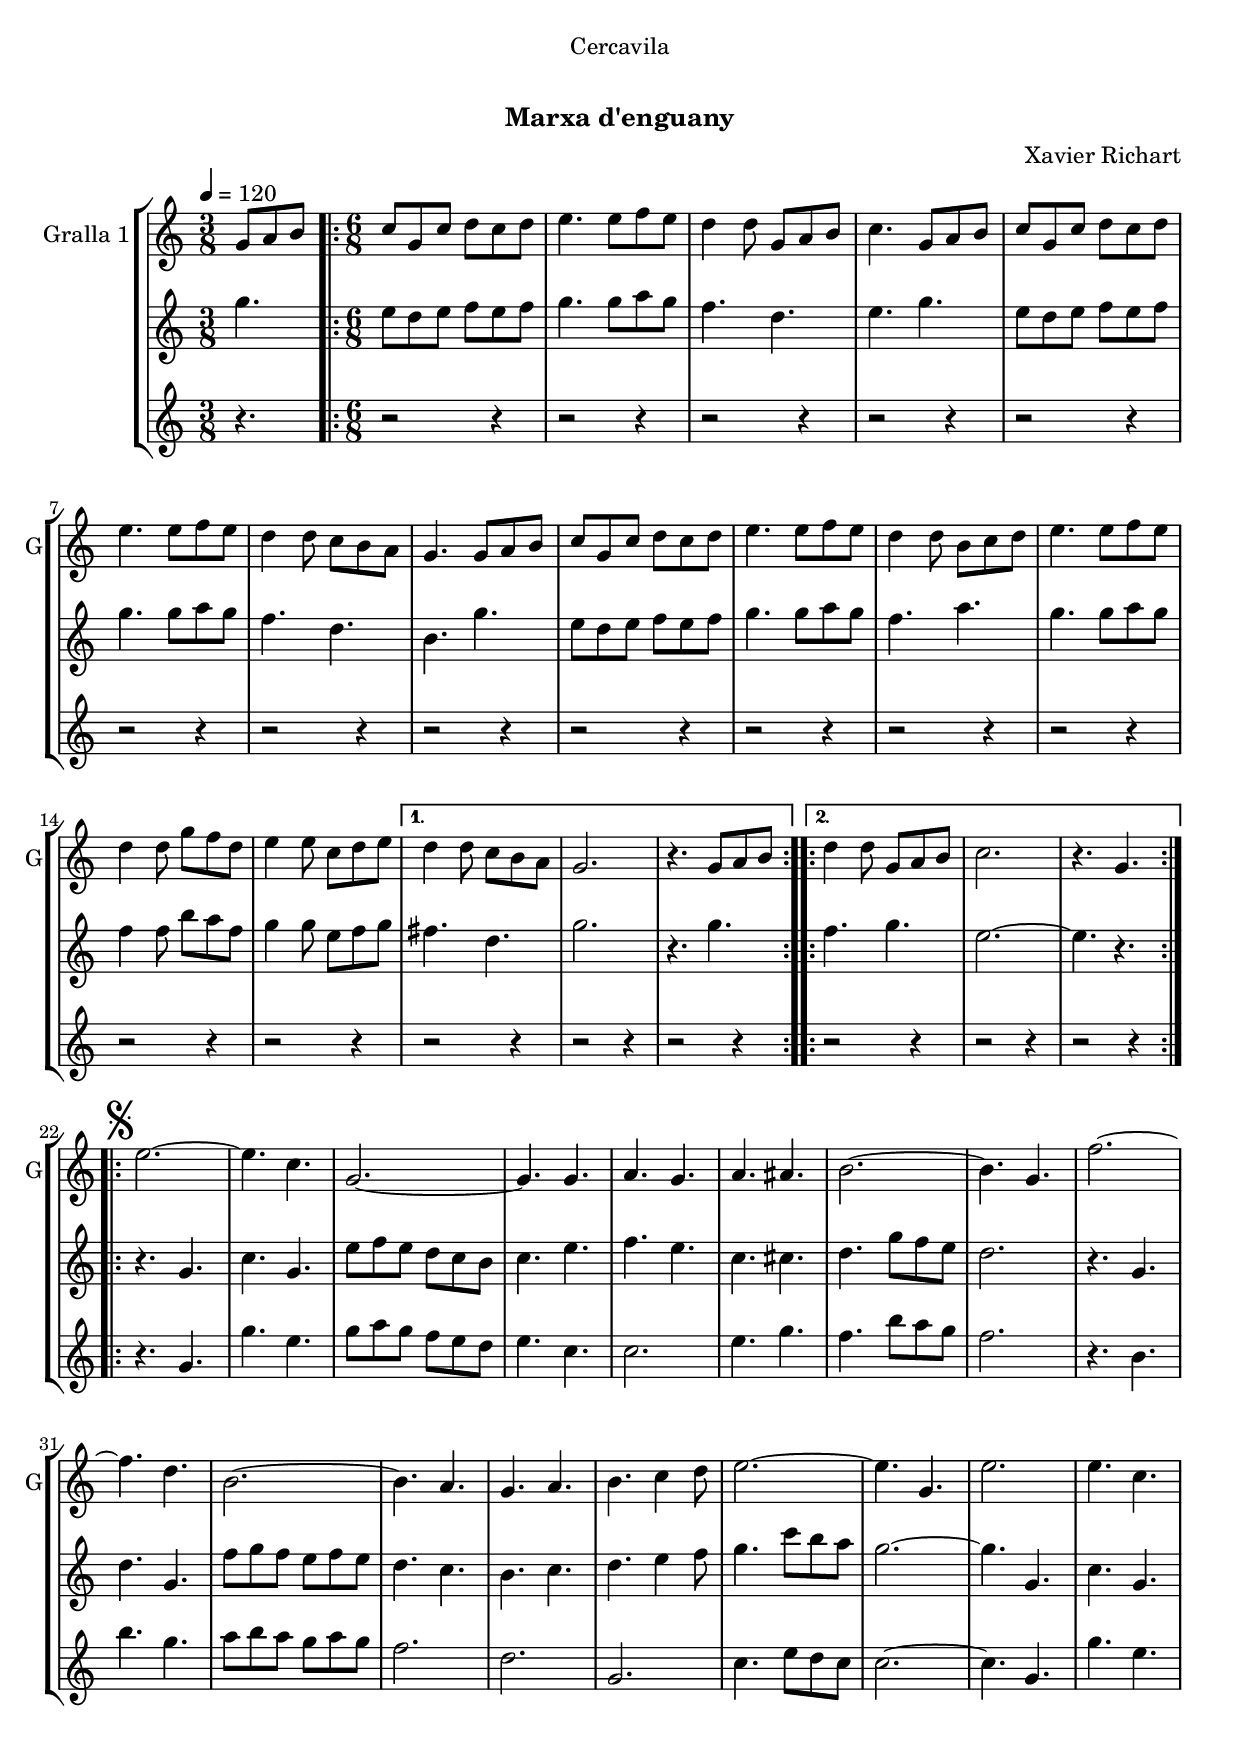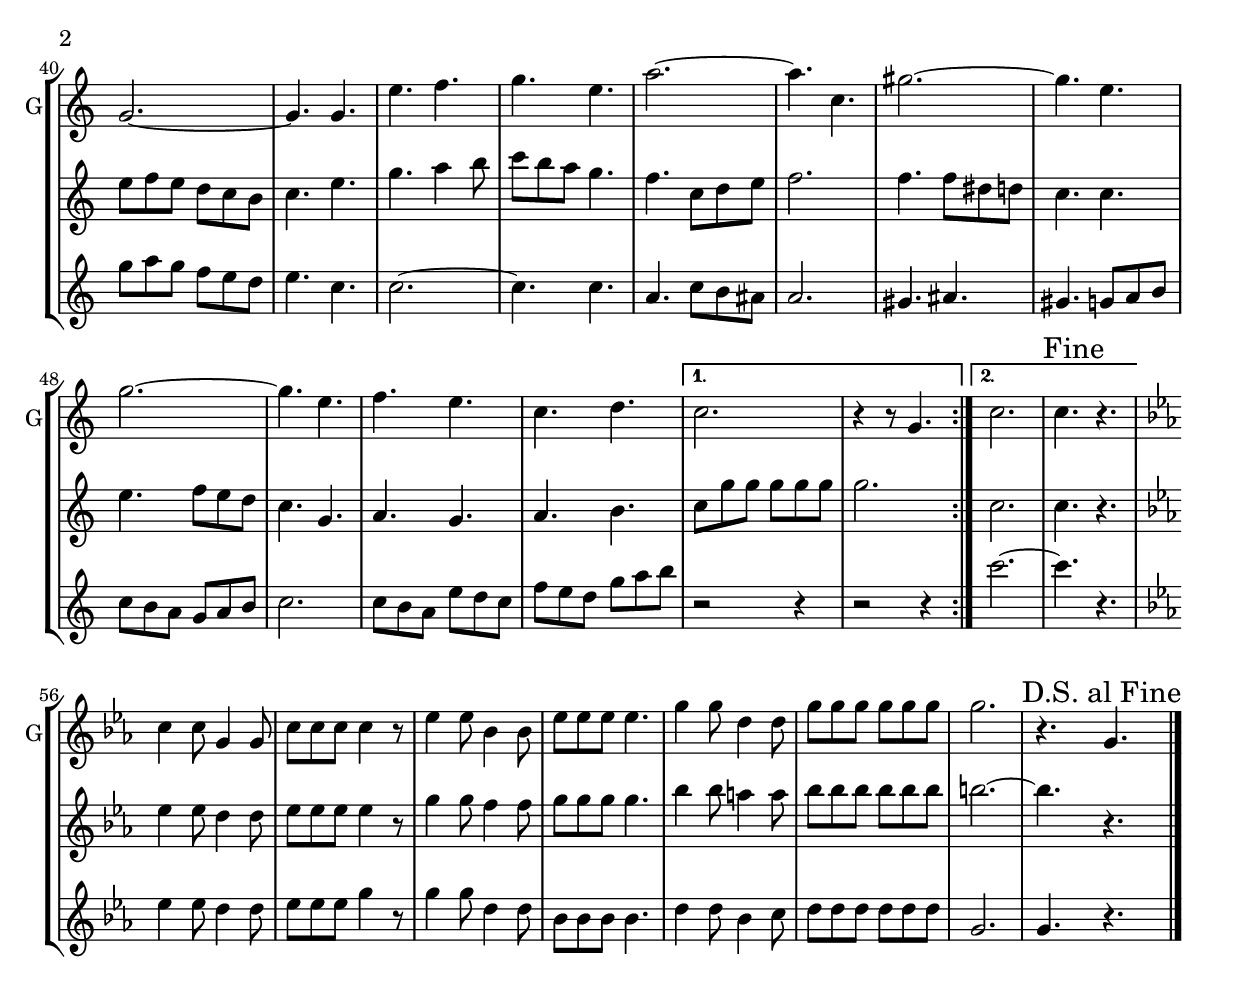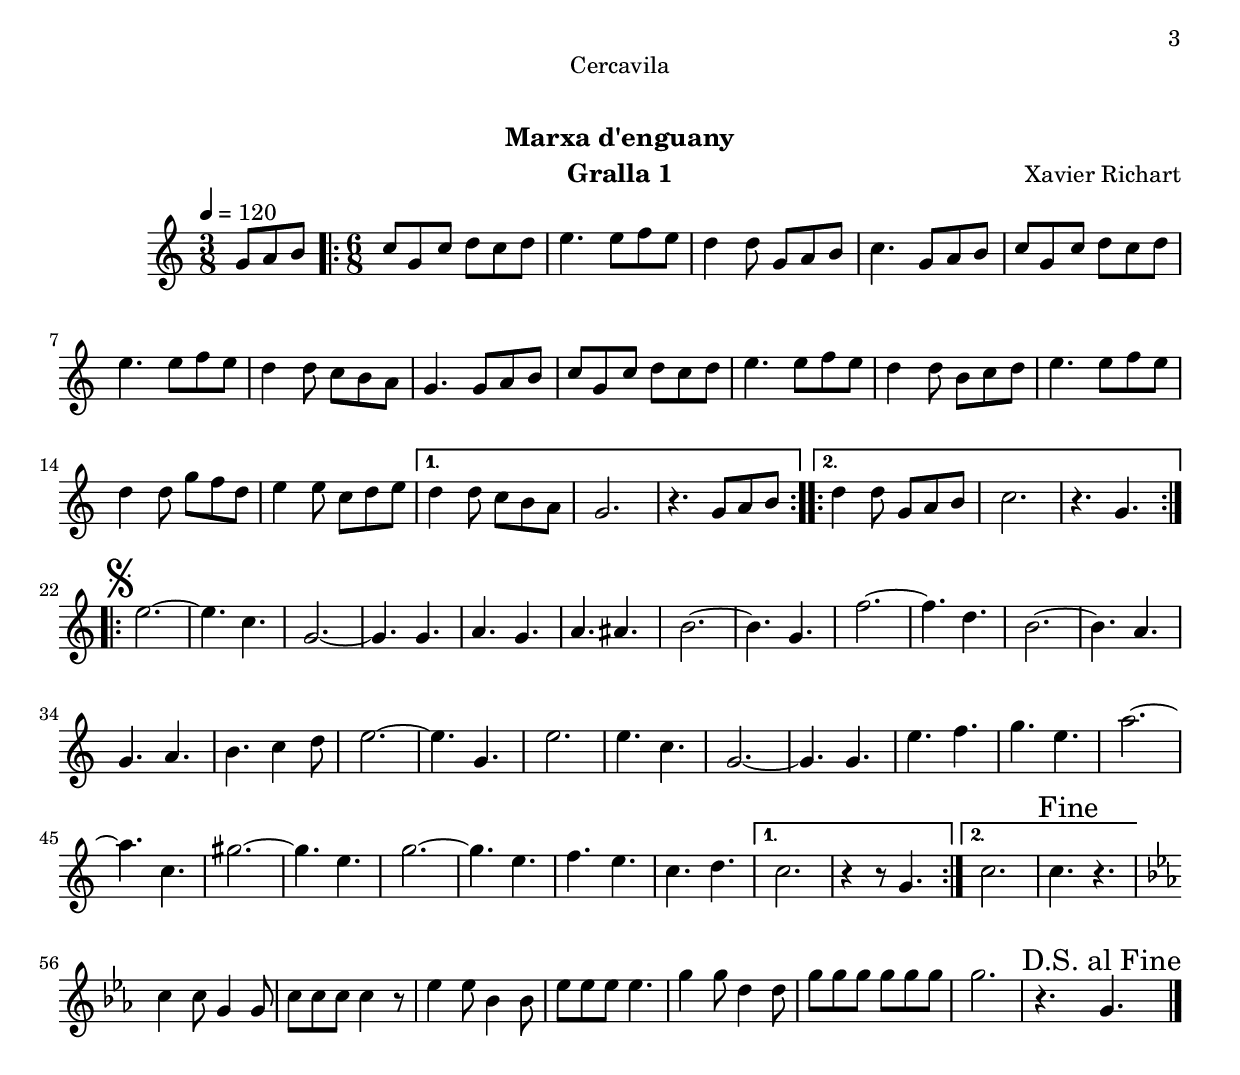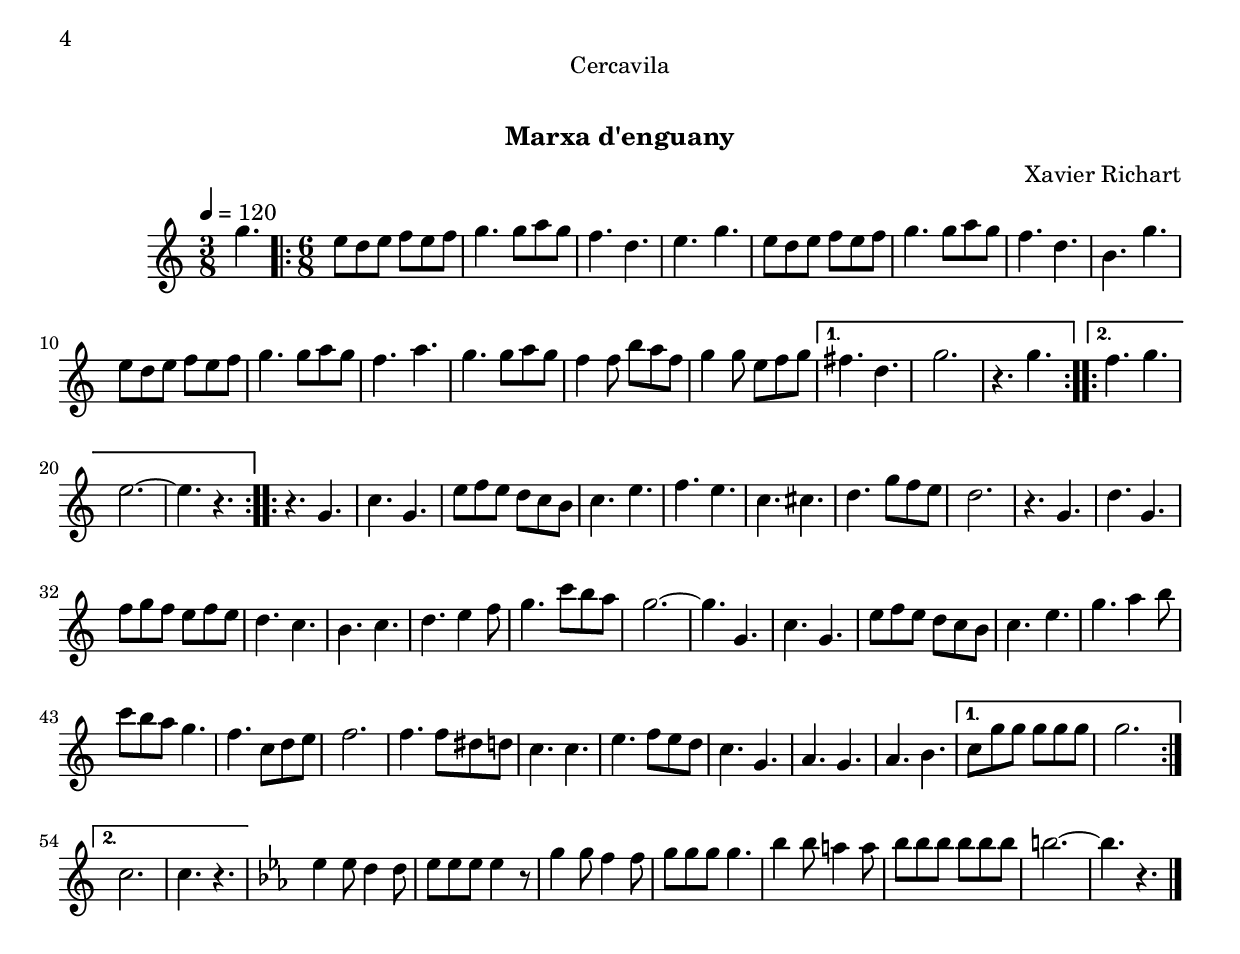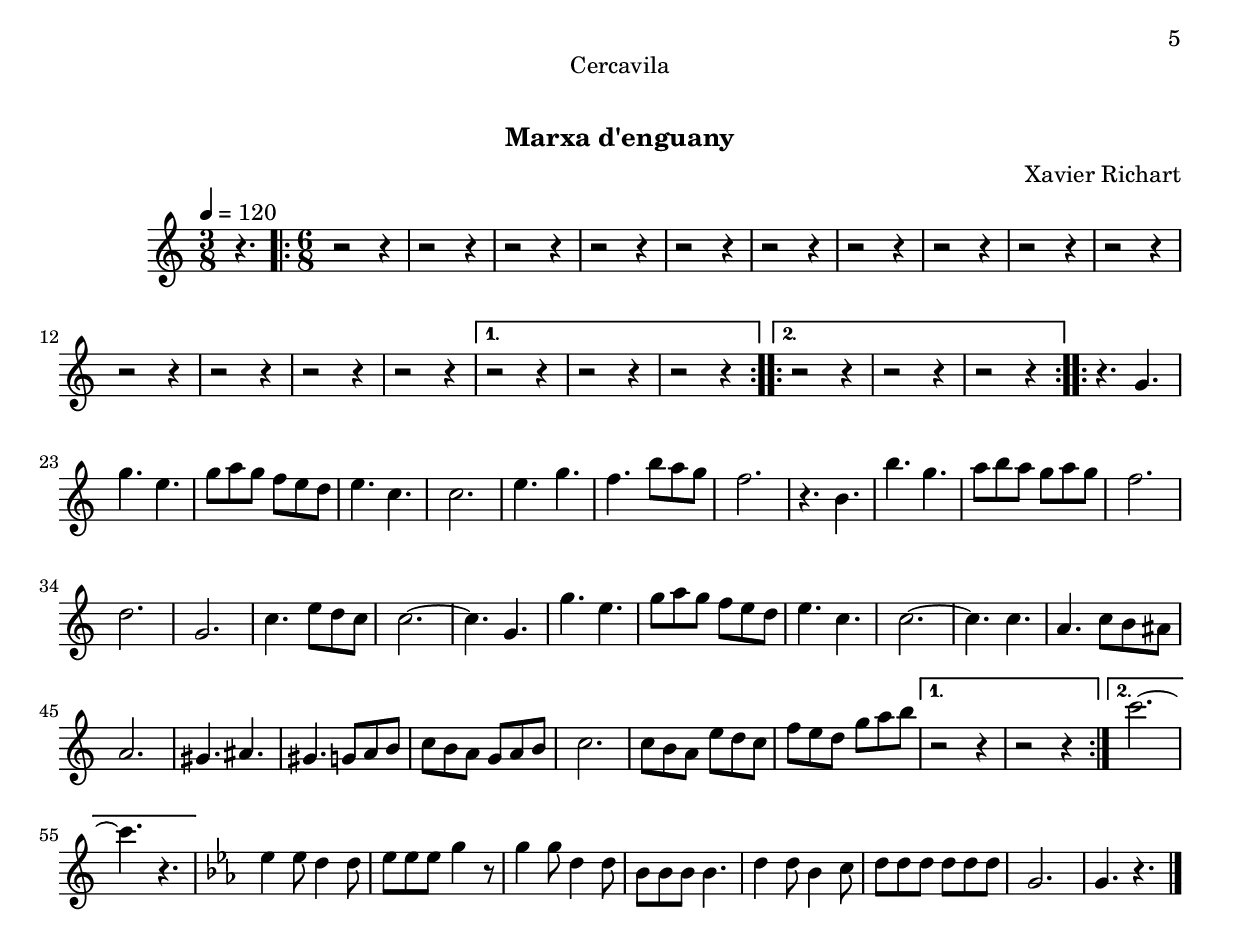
\version "2.22.1"

\header {
  dedication="Cercavila"
  title="  "
  subtitle="Marxa d'enguany"
  subsubtitle=""
  poet=""
  meter=""
  piece=""
  composer="Xavier Richart"
  arranger=""
  opus=""
  instrument=""
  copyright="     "
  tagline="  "
}

liniaroAa =
\relative g'
{
  \tempo 4=120
  \clef treble
  \key c \major
  \time 3/8
  g8 a b  |
  \time 6/8   \repeat volta 2 { c8 g c d c d  |
  e4. e8 f e  |
  d4 d8 g, a b  |
  %05
  c4. g8 a b  |
  c8 g c d c d  |
  e4. e8 f e  |
  d4 d8 c b a  |
  g4. g8 a b  |
  %10
  c8 g c d c d  |
  e4. e8 f e  |
  d4 d8 b c d  |
  e4. e8 f e  |
  d4 d8 g f d  |
  %15
  e4 e8 c d e }
  \alternative { { d4 d8 c b a  |
  g2.  |
  r4. g8 a b }
  \repeat volta 2 { d4 d8 g, a b  |
  %20
  c2.  |
  r4. g } }
  \repeat volta 2 { \mark \markup {\musicglyph #"scripts.segno"} e'2. ~  |
  e4. c  |
  g2. ~  |
  %25
  g4. g  |
  a4. g  |
  a4. ais  |
  b2. ~  |
  b4. g  |
  %30
  f'2. ~  |
  f4. d  |
  b2. ~  |
  b4. a  |
  g4. a  |
  %35
  b4. c4 d8  |
  e2. ~  |
  e4. g,  |
  e'2.  |
  e4. c  |
  %40
  g2. ~  |
  g4. g  |
  e'4. f  |
  g4. e  |
  a2. ~  |
  %45
  a4. c,  |
  gis'2. ~  |
  gis4. e  |
  g2. ~  |
  g4. e  |
  %50
  f4. e  |
  c4. d }
  \alternative { { c2.  |
  r4 r8 g4. }
  { c2.  |
  %55
  \mark "Fine" c4. r } }
  \key ees \major   c4 c8 g4 g8  |
  c8 c c c4 r8  | % kompletite
  ees4 ees8 bes4 bes8  |
  ees8 ees ees ees4.  |
  %60
  g4 g8 d4 d8  |
  g8 g g g g g  |
  g2.  |
  \mark "D.S. al Fine" r4. g,  \bar "|."
}

liniaroAb =
\relative g''
{
  \tempo 4=120
  \clef treble
  \key c \major
  \time 3/8
  g4.  |
  \time 6/8   \repeat volta 2 { e8 d e f e f  |
  g4. g8 a g  |
  f4. d  |
  %05
  e4. g  |
  e8 d e f e f  |
  g4. g8 a g  |
  f4. d  |
  b4. g'  |
  %10
  e8 d e f e f  |
  g4. g8 a g  |
  f4. a  |
  g4. g8 a g  |
  f4 f8 b a f  |
  %15
  g4 g8 e f g }
  \alternative { { fis4. d  |
  g2.  |
  r4. g }
  \repeat volta 2 { f4. g  |
  %20
  e2. ~  |
  e4. r } }
  \repeat volta 2 { r4. g,  |
  c4. g  |
  e'8 f e d c b  |
  %25
  c4. e  |
  f4. e  |
  c4. cis  |
  d4. g8 f e  |
  d2.  |
  %30
  r4. g,  |
  d'4. g,  |
  f'8 g f e f e  |
  d4. c  |
  b4. c  |
  %35
  d4. e4 f8  |
  g4. c8 b a  |
  g2. ~  |
  g4. g,  |
  c4. g  |
  %40
  e'8 f e d c b  |
  c4. e  |
  g4. a4 b8  |
  c8 b a g4.  |
  f4. c8 d e  |
  %45
  f2.  |
  f4. f8 dis d  |
  c4. c  |
  e4. f8 e d  |
  c4. g  |
  %50
  a4. g  |
  a4. b }
  \alternative { { c8 g' g g g g  |
  g2. }
  { c,2.  |
  %55
  c4. r } }
  \key ees \major   ees4 ees8 d4 d8  |
  ees8 ees ees ees4 r8  | % kompletite
  g4 g8 f4 f8  |
  g8 g g g4.  |
  %60
  bes4 bes8 a4 a8  |
  bes8 bes bes bes bes bes  |
  b2. ~  |
  b4. r  \bar "|."
}

liniaroAc =
\relative g'
{
  \tempo 4=120
  \clef treble
  \key c \major
  \time 3/8
  r4.  |
  \time 6/8   \repeat volta 2 { r2 r4  |
  r2 r4  |
  r2 r4  |
  %05
  r2 r4  |
  r2 r4  |
  r2 r4  |
  r2 r4  |
  r2 r4  |
  %10
  r2 r4  |
  r2 r4  |
  r2 r4  |
  r2 r4  |
  r2 r4  |
  %15
  r2 r4 }
  \alternative { { r2 r4  |
  r2 r4  |
  r2 r4 }
  \repeat volta 2 { r2 r4  |
  %20
  r2 r4  |
  r2 r4 } }
  \repeat volta 2 { r4. g  |
  g'4. e  |
  g8 a g f e d  |
  %25
  e4. c  |
  c2.  |
  e4. g  |
  f4. b8 a g  |
  f2.  |
  %30
  r4. b,  |
  b'4. g  |
  a8 b a g a g  |
  f2.  |
  d2.  |
  %35
  g,2.  |
  c4. e8 d c  |
  c2. ~  |
  c4. g  |
  g'4. e  |
  %40
  g8 a g f e d  |
  e4. c  |
  c2. ~  |
  c4. c  |
  a4. c8 b ais  |
  %45
  a2.  |
  gis4. ais  |
  gis4. g8 a b  |
  c8 b a g a b  |
  c2.  |
  %50
  c8 b a e' d c  |
  f8 e d g a b }
  \alternative { { r2 r4  |
  r2 r4 }
  { c2. ~  |
  %55
  c4. r } }
  \key ees \major   ees,4 ees8 d4 d8  |
  ees8 ees ees g4 r8  | % kompletite
  g4 g8 d4 d8  |
  bes8 bes bes bes4.  |
  %60
  d4 d8 bes4 c8  |
  d8 d d d d d  |
  g,2.  |
  g4. r  \bar "|."
}

\bookpart {
  \score {
    \new StaffGroup {
      \override Score.RehearsalMark #'self-alignment-X = #LEFT
      <<
        \new Staff \with {instrumentName = #"Gralla 1" shortInstrumentName = #"G"} \liniaroAa
        \new Staff \with {instrumentName = #"" shortInstrumentName = #" "} \liniaroAb
        \new Staff \with {instrumentName = #"" shortInstrumentName = #" "} \liniaroAc
      >>
    }
    \layout {}
  }
  \score { \unfoldRepeats
    \new StaffGroup {
      \override Score.RehearsalMark #'self-alignment-X = #LEFT
      <<
        \new Staff \with {instrumentName = #"Gralla 1" shortInstrumentName = #"G"} \liniaroAa
        \new Staff \with {instrumentName = #"" shortInstrumentName = #" "} \liniaroAb
        \new Staff \with {instrumentName = #"" shortInstrumentName = #" "} \liniaroAc
      >>
    }
    \midi {
      \set Staff.midiInstrument = "oboe"
      \set DrumStaff.midiInstrument = "drums"
    }
  }
}

\bookpart {
  \header {instrument="Gralla 1"}
  \score {
    \new StaffGroup {
      \override Score.RehearsalMark #'self-alignment-X = #LEFT
      <<
        \new Staff \liniaroAa
      >>
    }
    \layout {}
  }
  \score { \unfoldRepeats
    \new StaffGroup {
      \override Score.RehearsalMark #'self-alignment-X = #LEFT
      <<
        \new Staff \liniaroAa
      >>
    }
    \midi {
      \set Staff.midiInstrument = "oboe"
      \set DrumStaff.midiInstrument = "drums"
    }
  }
}

\bookpart {
  \header {instrument=""}
  \score {
    \new StaffGroup {
      \override Score.RehearsalMark #'self-alignment-X = #LEFT
      <<
        \new Staff \liniaroAb
      >>
    }
    \layout {}
  }
  \score { \unfoldRepeats
    \new StaffGroup {
      \override Score.RehearsalMark #'self-alignment-X = #LEFT
      <<
        \new Staff \liniaroAb
      >>
    }
    \midi {
      \set Staff.midiInstrument = "oboe"
      \set DrumStaff.midiInstrument = "drums"
    }
  }
}

\bookpart {
  \header {instrument=""}
  \score {
    \new StaffGroup {
      \override Score.RehearsalMark #'self-alignment-X = #LEFT
      <<
        \new Staff \liniaroAc
      >>
    }
    \layout {}
  }
  \score { \unfoldRepeats
    \new StaffGroup {
      \override Score.RehearsalMark #'self-alignment-X = #LEFT
      <<
        \new Staff \liniaroAc
      >>
    }
    \midi {
      \set Staff.midiInstrument = "oboe"
      \set DrumStaff.midiInstrument = "drums"
    }
  }
}

